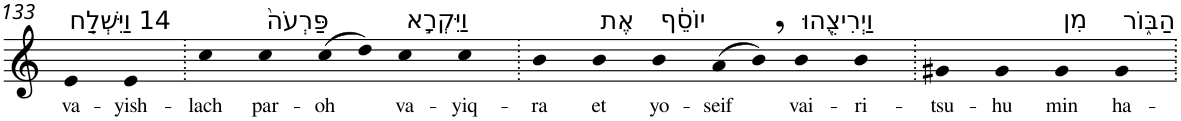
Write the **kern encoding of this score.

**kern	**text
*part1	*part1
*staff1	*staff1
*I"Piano	*
*I'Pno	*
!!LO:PB:g=z
*clefG2	*
*k[]	*
=133	=133
!LO:TX:a:t=14 וַיִּשְׁלַ֤ח	!
!	!LO:LY:b
4e	va-
!	!LO:LY:b
4e	-yish-
=134.	=134.
!	!LO:LY:b
4cc	-lach
!LO:TX:a:t=פַּרְעֹה֙	!
!	!LO:LY:b
4cc	par-
!	!LO:LY:b
(>8cc	-oh
8dd)	.
!LO:TX:a:t=וַיִּקְרָ֣א	!
!	!LO:LY:b
4cc	va-
!	!LO:LY:b
4cc	-yiq-
=135.	=135.
!	!LO:LY:b
4b	-ra
!LO:TX:a:t=אֶת	!
!	!LO:LY:b
4b	et
!LO:TX:a:t=יוֹסֵ֔ף	!
!	!LO:LY:b
4b	yo-
!	!LO:LY:b
(>8a	-seif
8b,)	.
!LO:TX:a:t=וַיְרִיצֻ֖הוּ	!
!	!LO:LY:b
4b	vai-
!	!LO:LY:b
4b	-ri-
=136.	=136.
!	!LO:LY:b
4g#X	-tsu-
!	!LO:LY:b
4g#	-hu
!LO:TX:a:t=מִן	!
!	!LO:LY:b
4g#	min
!LO:TX:a:t=הַבּ֑וֹר	!
!	!LO:LY:b
4g#	ha-
=.	=.
*-	*-
